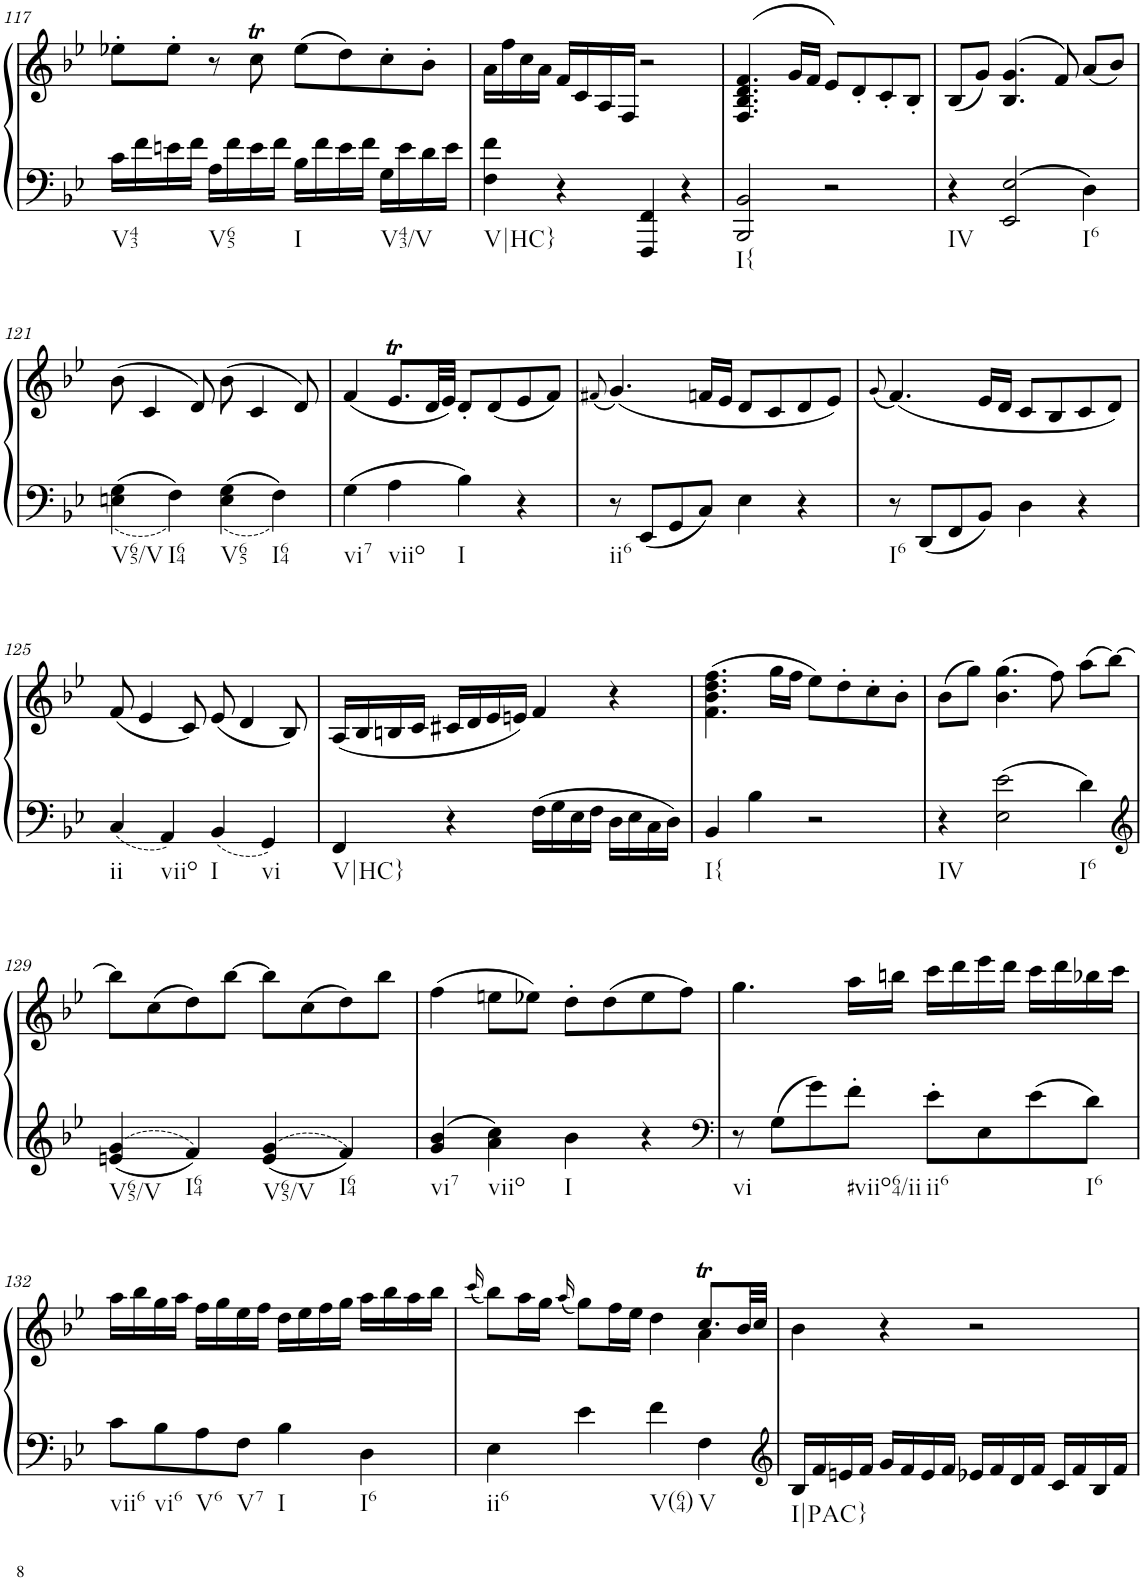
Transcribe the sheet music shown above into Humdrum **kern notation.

**kern	**kern
*part1	*part1
*staff2	*staff1
*I"Piano, Piano right	*
*I'Pno.	*
!!LO:PB:g=z
*clefF4	*clefG2
*k[b-e-]	*k[b-e-]
*M4/4	*M4/4
*met(c)	*met(c)
=117	=117
!LO:TX:b:t=V43	!
16c\LL	8ee-X'\L
16f\	.
16en\	8ee-'\J
16f\JJ	.
!LO:TX:b:t=V65	!
16A\LL	8r
16f\	.
16e\	8ccT\
16f\JJ	.
!LO:TX:b:t=I	!
16B-\LL	(8ee-\L
16f\	.
16e\	8dd\)
16f\JJ	.
!LO:TX:b:t=V43/V	!
16G\LL	8cc'\
16e\	.
16d\	8b-'\J
16e\JJ	.
=118	=118
!LO:TX:b:t=V|HC}	!
4F\ 4f\	16a\LL
.	16ff\
.	16cc\
.	16a\JJ
4r	16f/LL
.	16c/
.	16A/
.	16F/JJ
4FFF/ 4FF/	2r
4r	.
=119	=119
!LO:TX:b:t=I{	!
2BBB-/ 2BB-/	(>4.F/ 4.B-/ 4.d/ 4.f/
.	16g/LL
.	16f/JJ
2r	8e-/L)
.	8d'/
.	8c'/
.	8B-'/J
=120	=120
!LO:TX:b:t=IV	!
4r	(8B-/L
.	8g/J)
2EE-/ 2E-/	(>4.B-/ 4.g/
.	8f/)
!LO:TX:b:t=I6	!
4D\	(8a/L
.	8b-/J)
!!LO:LB:g=z
=121	=121
!LO:TX:b:t=V65/V	!
4En\ 4G\	(8b-\
.	4c/
!LO:TX:b:t=I64	!
4F\	.
.	8d/)
!LO:TX:b:t=V65	!
4E\ 4G\	(8b-\
.	4c/
!LO:TX:b:t=I64	!
4F\	.
.	8d/)
=122	=122
!LO:TX:b:t=vi7	!
4G\	(4f/
!LO:TX:b:t=viio	!
4A\	8.e-T/L
.	32d/LL
.	32e-/JJJ)
!LO:TX:b:t=I	!
4B-\	8d'/L
.	(8d/
4r	8e-/
.	8f/J)
=123	=123
.	(8qf#X/
!LO:TX:b:t=ii6	!
8r	(4.g/)
8EE-/L	.
8GG/	.
8C/J	16fn/LL
.	16e-/JJ
4E-\	8d/L
.	8c/
4r	8d/
.	8e-/J)
=124	=124
.	(8qg/
!LO:TX:b:t=I6	!
8r	(4.f/)
8DD/L	.
8FF/	.
8BB-/J	16e-/LL
.	16d/JJ
4D\	8c/L
.	8B-/
4r	8c/
.	8d/J)
!!LO:LB:g=z
=125	=125
!LO:TX:b:t=ii	!
4C/	(8f/
.	4e-/
!LO:TX:b:t=viio	!
4AA/	.
.	8c/)
!LO:TX:b:t=I	!
4BB-/	(8e-/
.	4d/
!LO:TX:b:t=vi	!
4GG/	.
.	8B-/)
=126	=126
!LO:TX:b:t=V|HC}	!
4FF/	(16A/LL
.	16B-/
.	16Bn/
.	16c/JJ
4r	16c#X/LL
.	16d/
.	16e-/
.	16en/JJ)
16F\LL	4f/
16G\	.
16E-\	.
16F\JJ	.
16D\LL	4r
16E-\	.
16C\	.
16D\JJ	.
=127	=127
!LO:TX:b:t=I{	!
4BB-/	(4.f\ 4.b-\ 4.dd\ 4.ff\
4B-\	.
.	16gg\LL
.	16ff\JJ
2r	8ee-\L)
.	8dd'\
.	8cc'\
.	8b-'\J
=128	=128
!LO:TX:b:t=IV	!
4r	(8b-\L
.	8gg\J)
2E-\ 2e-\	(4.b-\ 4.gg\
.	8ff\)
!LO:TX:b:t=I6	!
4d\	(8aa\L
.	[8bb-\J)
!!LO:LB:g=z
=129	=129
*clefG2	*
!LO:TX:b:t=V65/V	!
4en/ 4g/	8bb-\L]
.	(8cc\
!LO:TX:b:t=I64	!
4f/	8dd\)
.	[8bb-\J
!LO:TX:b:t=V65/V	!
4e/ 4g/	8bb-\L]
.	(8cc\
!LO:TX:b:t=I64	!
4f/	8dd\)
.	8bb-\J
=130	=130
!LO:TX:b:t=vi7	!
4g/ 4b-/	(4ff\
!LO:TX:b:t=viio	!
4a\ 4cc\	8een\L
.	8ee-X\J)
!LO:TX:b:t=I	!
4b-\	8dd'\L
.	(8dd\
4r	8ee-\
.	8ff\J)
=131	=131
*clefF4	*
!LO:TX:b:t=vi	!
8r	4.gg\
8G\L	.
8g\	.
!LO:TX:b:t=#viio64/ii	!
8f'\J	16aa\LL
.	16bbn\JJ
!LO:TX:b:t=ii6	!
8e-'\L	16ccc\LL
.	16ddd\
8E-\	16eee-\
.	16ddd\JJ
8e-\	16ccc\LL
.	16ddd\
!LO:TX:b:t=I6	!
8d\J	16bb-X\
.	16ccc\JJ
!!LO:LB:g=z
=132	=132
!LO:TX:b:t=vii6	!
8c\L	16aa\LL
.	16bb-\
!LO:TX:b:t=vi6	!
8B-\	16gg\
.	16aa\JJ
!LO:TX:b:t=V6	!
8A\	16ff\LL
.	16gg\
!LO:TX:b:t=V7	!
8F\J	16ee-\
.	16ff\JJ
!LO:TX:b:t=I	!
4B-\	16dd\LL
.	16ee-\
.	16ff\
.	16gg\JJ
!LO:TX:b:t=I6	!
4D\	16aa\LL
.	16bb-\
.	16aa\
.	16bb-\JJ
=133	=133
.	(16qccc/
*	*^
!LO:TX:b:t=ii6	!	!
4E-\	8bb-\L)	2.ryy
.	16aa\L	.
.	16gg\JJ	.
.	(16qaa/	.
4e-\	8gg\L)	.
.	16ff\L	.
.	16ee-\JJ	.
!LO:TX:b:t=V(64)	!	!
4f\	4dd\	.
!LO:TX:b:t=V	!	!
4F\	8.ccT/L	4a\
.	32b-/LL	.
.	32cc/JJJ	.
*	*v	*v
=134	=134
*clefG2	*
!LO:TX:b:t=I|PAC}	!
16B-/LL	4b-\
16f/	.
16en/	.
16f/JJ	.
16g/LL	4r
16f/	.
16e/	.
16f/JJ	.
16e-X/LL	2r
16f/	.
16d/	.
16f/JJ	.
16c/LL	.
16f/	.
16B-/	.
16f/JJ	.
=	=
*-	*-
